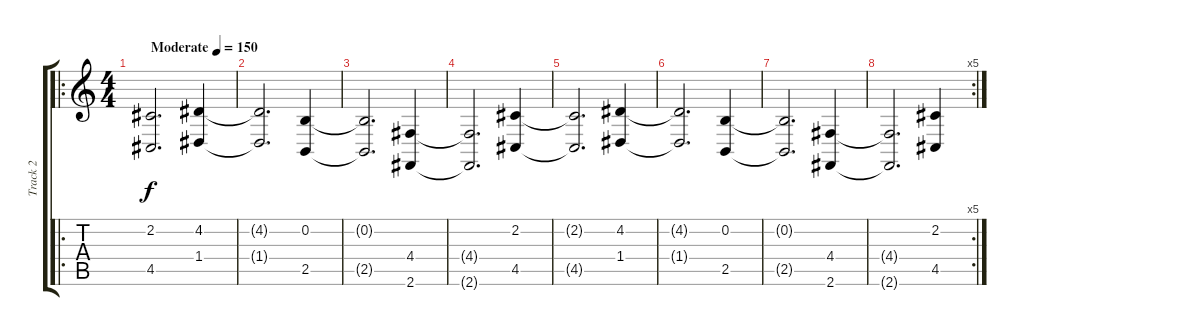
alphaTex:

\track ("Track 2" "Track 2") {instrument acousticgrandpiano}
\staff {score tabs}
\tuning (E4 B3 G3 D3 A2 E2) {hide}
\ro
\ts (4 4)
\tempo (150 "Moderate")
\clef g2
\ks c
(2.2 4.5).2{d dy f instrument acousticgrandpiano} (4.2 1.4).4 |
(4.2{t} 1.4{t}).2{d} (0.2 2.5).4 |
(0.2{t} 2.5{t}).2{d} (4.4 2.6).4 |
(4.4{t} 2.6{t}).2{d} (2.2 4.5).4 |
(2.2{t} 4.5{t}).2{d} (4.2 1.4).4 |
(4.2{t} 1.4{t}).2{d} (0.2 2.5).4 |
(0.2{t} 2.5{t}).2{d} (4.4 2.6).4 |
\rc 5
(4.4{t} 2.6{t}).2{d} (2.2 4.5).4
